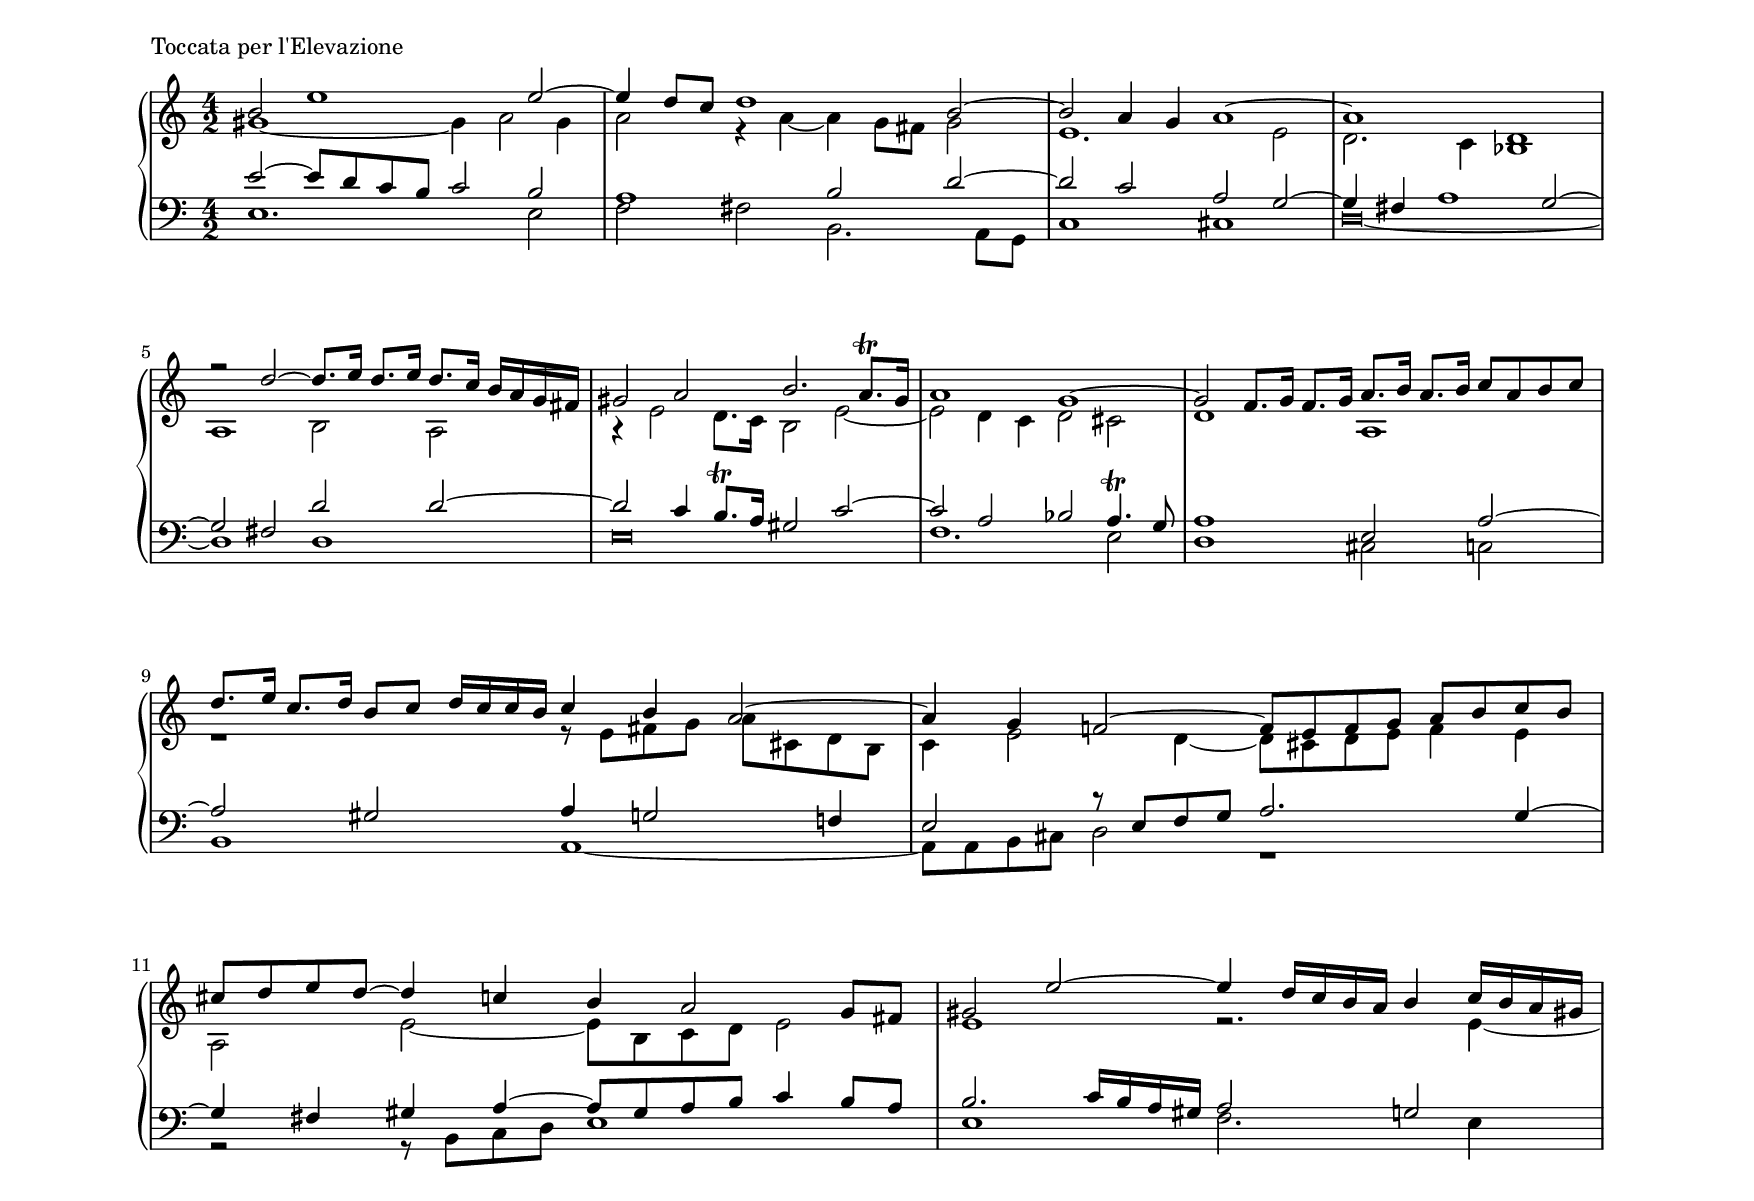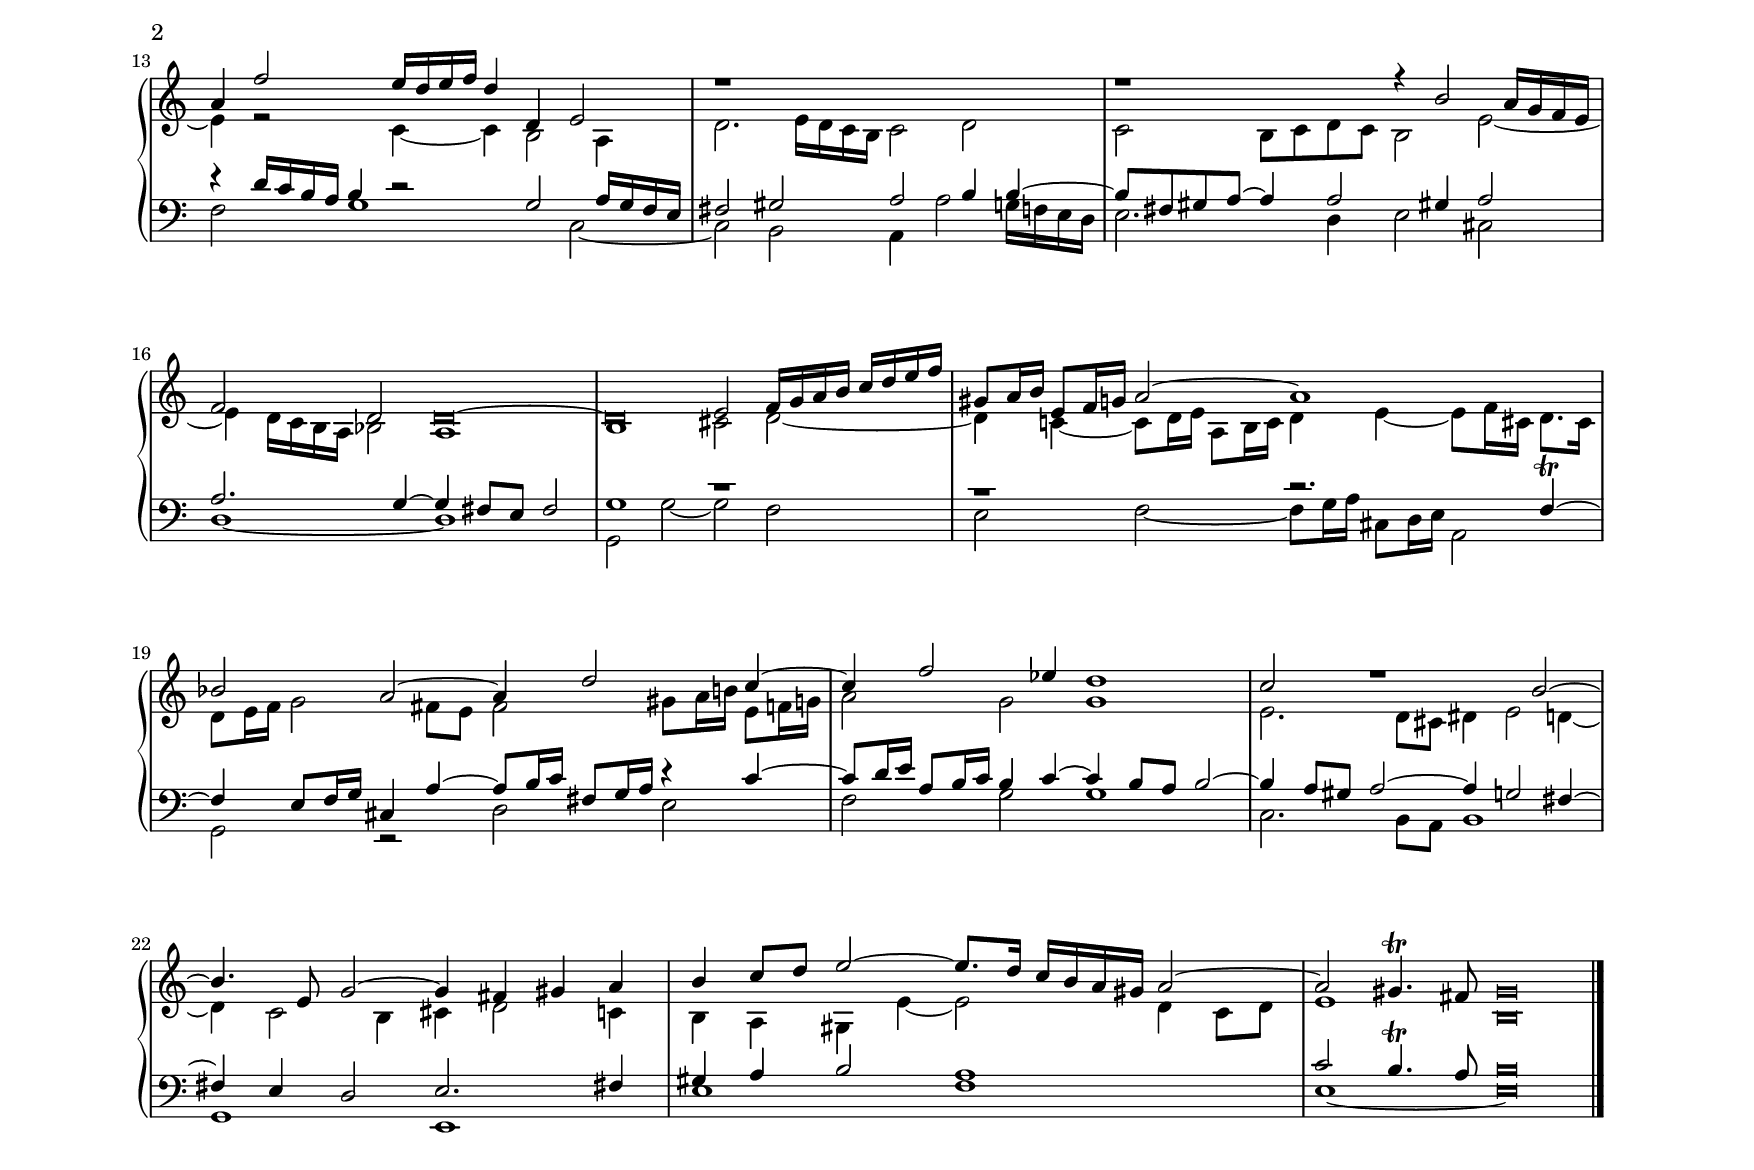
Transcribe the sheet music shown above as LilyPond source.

%! Title: Toccata per l'Elevazione
%! Part: II
%! No: 31
%! Remark:

\version "2.22.1"
\include "italiano.ly"

%****************************************************************
% Start cut-&-pastable-section

%****************************************************************

\paper {
  % Set paper
  #(set-paper-size "a4landscape")
  indent = 0\mm
  line-width = 250\mm
  ragged-right = ##f
  line-width = #(- line-width (* mm 3.000000) (* mm 1))
}

\layout {
  
}

%*****************************************
%  Set Header
%*****************************************
\header {
  %title = "KYRIE"
  %subtitle = "Kyrie. Alio modo"
  %subsubtitle = "Fiori Musicali"
  %composer = "G. Frescobaldi"
  %opus = "F.12/13"
  %tagline = "© 2022 Hautbois Project"
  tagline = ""
}

%*****************************************
% Start Voice
% Write the voices here
%*****************************************
MyMeter = \time 4/2
MyTempo = \tempo "Adantino"
MyKey = \key do \major
PieceName = "Toccata per l'Elevazione"

PieceXXXIS = \relative si' {
  % bar 1 - 4
  si2 mi1 mi2~ | mi4 re8 do re1 si2~ |
  si2 la4 sol la1~ | la1 re,1 |
  
  % bar 5 - 8
  r2 re'2~ re8. mi16 re8. mi16 re8. do16 si la sol fad |
  sold2 la si2. la8.\trill sold16 | la1 sol1~ |
  sol2 fa8. sol16 fa8. sol16 la8. si16 la8. si16 do8 la si do |
  
  % bar 9 - 12
  re8. mi16 do8. re16 si8 do re16 do do si do4 si la2~ |
  la4 sol fa!2~ fa8 mi fa sol la si do si |
  dod re mi re~ re4 do! si la2 sol8 fad |
  sold2 mi'~ mi4 re16 do si la si4 do16 si la sold! |
  
  % bar 13 - 16
  la4 fa'2 mi16 re mi fa re4 re, mi2 |
  r1*2 | r1 r4 si'2 la16 sol fa mi |
  fa2 re
  \once \override NoteHead.style = #'baroque
  re\breve*1/2~ |
  
  % bar 17 - 20
  \once \override NoteHead.style = #'baroque
  re\breve*1/2 mi2 fa16 sol la si do re mi fa |
  sold,8 la16 si mi,8 fa16 sol! la2~ la1 |
  sib2 la~ la4 re2 do4~ |
  do fa2 mib4 re1 |
  
  % bar 21 - 24
  do2 r1 si2~ |
  si4. mi,8 sol2~ sol4 fad sold la |
  si do8 re mi2~ mi8. re16 do si la sold la2~ |
  la2 sold4.\trill fad8 
  \once \override NoteHead.style = #'baroque
  sold\breve*1/2~ |
  
  \bar "|."
}

PieceXXXIA = \relative sol' {
  % bar 1 - 4
  sold1~ sold4 la2 sold4 |
  la2 r4 la4~ la4 sol8 fad sol2 |
  mi1. mi2 | re2. do4 sib1 |
  
  % bar 5 - 8
  la1 si2 la2 | r4 mi'2 re8. do16 si2 mi~ |
  mi re4 do re2 dod2 | re1 la |
  
  % bar 9 - 12
  r1 r8 mi' fad sol la dod, re si |
  do4 mi2 re4~ re8[ dod re mi] fa4 mi |
  la,2 mi'2~ mi8 si do re mi2 |
  mi1 r2. mi4~ |
  
  % bar 13 - 16
  mi4 r2 do4~ do si2 la4 |
  re2. mi16 re do si do2 re |
  do2 si8 do re do si2 mi~ |
  mi4 re16 do si la sib2 la1 |
  
  % bar 17 - 20
  si1 dod2 re2~ |
  re4 do!~ do8 re16 mi la,8 si16 do re4 mi~ mi8 fa16 dod re8.\trill dod16 |
  re8 mi16 fa sol2 fad8 mi fad2 sold8 la16 si  mi,8 fa!16 sol! |
  la2 sol sol1 |
  
  % bar 21 - 24
  mi2. re8 dod red4 mi2 re4~ |
  re do2 si4 dod re2 do!4 |
  si la sold mi'~ mi2 re4 do8 re |
  mi1
  \once \override NoteHead.style = #'baroque
  si\breve*1/2~ |
  
  \bar "|."
}

PieceXXXIT = \relative mi' {
  % bar 1 - 4
  mi2~ mi8 re do si do2 si |
  la1 si2 re~ | re do la sol~ |
  sol4 fad la1 sol2~ |
  
  % bar 5 - 8
  sol fad re' re~ |
  re do4 si8.\trill la16 sold2 do2~ |
  do la sib la4.\trill sol8 | la1 mi2 la~ |
  
  % bar 9 - 12
  la2 sold la4 sol!2 fa!4 |
  mi2 r8 mi fa sol la2. sol4~ |
  sol4 fad sold la~ la8 sold la si do4 si8 la |
  si2. do16 si la sold la2 sol! |
  
  % bar 13 - 16
  r4 re'16 do si la si4 r2 sol2 la16 sol fa mi |
  fad2 sold la si4 si4~ |
  si8 fad sold la~ la4 la2 sold!4 la2 |
  la2. sol4~ sol4 fad8 mi fad2 |
  
  % bar 17 - 20
  sol1 r1 | r1 r2. fa4~ |
  fa4 mi8 fa16 sol dod,4 la'~ la8 si16 do fad,8 sol16 la r4 do~ |
  do8 re16 mi la,8 si16 do si4 do4~ do si8 la si2~ |
  
  % bar 21 - 24
  si4 la8 sold la2~ la4 sol!2 fad4~ |
  fad mi re2 mi2. fad4 |
  sold la si2 la1 |
  do2 si4.\trill la8
  \once \override NoteHead.style = #'baroque
  si\breve*1/2~ |

  \bar "|."
}

PieceXXXIB = \relative mi {
  % bar 1 - 4
  mi1. mi2 | fa fad si,2. la8 sol |
  do1 dod |
  \once \override NoteHead.style = #'baroque
  re\breve*1~ |
  
  % bar 5 - 8
  re1 re |
  \once \override NoteHead.style = #'baroque
  mi\breve*1 |
  fa1. mi2 | re1 dod2 do |
  
  % bar 9 - 12
  si1 la1~ | la8 la si dod re2 r1 |
  r2 r8 si do re mi1 | mi1 fa2. mi4 |
  
  % bar 13 - 16
  fa2 sol1 do,2~ |
  do2 si la4 la'2 sol16 fa mi re |
  mi2. re4 mi2 dod |
  re1~ re |
  
  % bar 17 - 20
  sol,2 sol'~ sol fa |
  mi fa~ fa8 sol16 la dod,8 re16 mi la,2 |
  sol2 r2 re' mi | fa sol sol1 |
  
  % bar 21 - 24
  do,2. si8 la si1 | sol1 mi |
  mi' fa mi~ 
  \once \override NoteHead.style = #'baroque
  mi\breve*1/2~ |
  
  \bar "|."
}

%*****************************************
%  Start Score
%*****************************************

\markup { \vspace #1 }
\score {
  \header {
    piece = \PieceName
  }
  \new PianoStaff <<
    \new Staff { 
      \clef "treble" 
      %\MyTempo
      \MyKey
      \MyMeter
      <<
        \PieceXXXIS
        \\
        \PieceXXXIA
      >>
    }
    \new Staff { 
      \clef "bass" 
      %\MyTempo
      \MyKey
      \MyMeter
      <<
        \PieceXXXIT
        \\
        \PieceXXXIB
      >>
    }
  >>
}